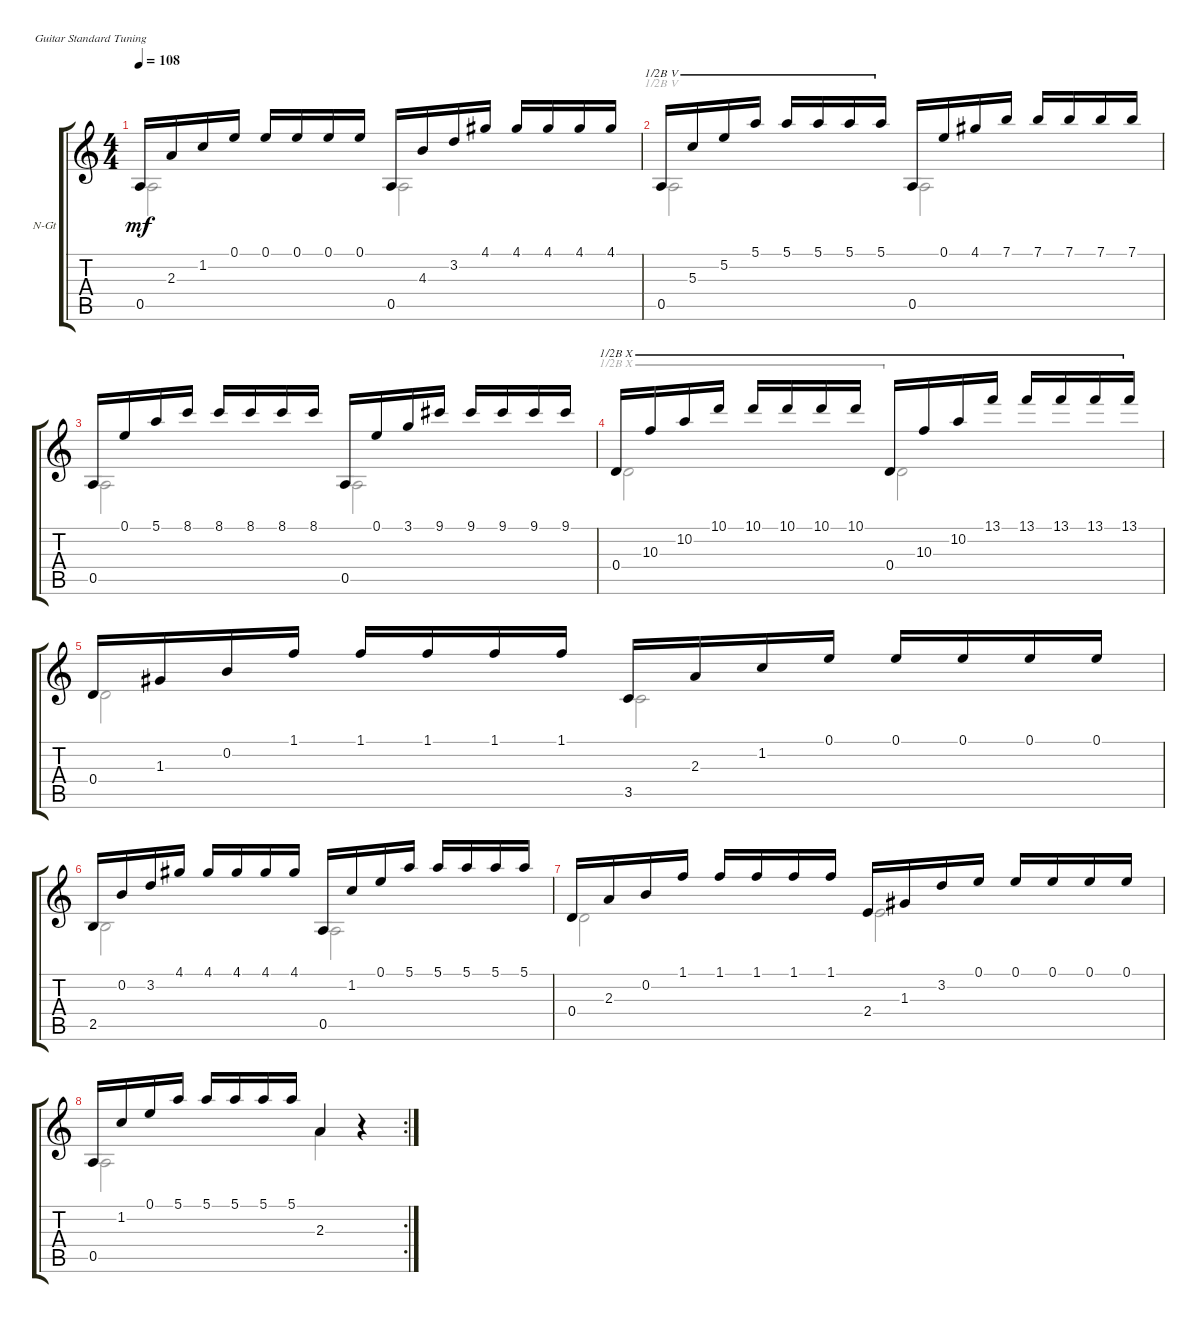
\defaultSystemsLayout 4
\bracketExtendMode groupsimilarinstruments
\firstSystemTrackNameOrientation horizontal
\otherSystemsTrackNameOrientation horizontal
\track ("Nylon Guitar" "N-Gt") {instrument acousticguitarnylon}
\staff {score tabs}
\tuning (E4 B3 G3 D3 A2 E2)
\voice
\ts (4 4)
\tempo 108
\clef g2
\ks c
0.5.16{dy mf} 2.3.16 1.2.16 0.1.16 0.1.16 0.1.16 0.1.16 0.1.16 0.5.16 4.3.16 3.2.16 4.1.16 4.1.16 4.1.16 4.1.16 4.1.16 |
0.5.16{barre (5 half)} 5.3.16{barre (5 half)} 5.2.16{barre (5 half)} 5.1.16{barre (5 half)} 5.1.16{barre (5 half)} 5.1.16{barre (5 half)} 5.1.16{barre (5 half)} 5.1.16{barre (5 half)} 0.5.16 0.1.16 4.1.16 7.1.16 7.1.16 7.1.16 7.1.16 7.1.16 |
\scale
0.360324 0.5.16 0.1.16 5.1.16 8.1.16 8.1.16 8.1.16 8.1.16 8.1.16 0.5.16 0.1.16 3.1.16 9.1.16 9.1.16 9.1.16 9.1.16 9.1.16 |
\scale
0.308779 0.4.16{barre (10 half)} 10.3.16{barre (10 half)} 10.2.16{barre (10 half)} 10.1.16{barre (10 half)} 10.1.16{barre (10 half)} 10.1.16{barre (10 half)} 10.1.16{barre (10 half)} 10.1.16{barre (10 half)} 0.4.16{barre (10 half)} 10.3.16{barre (10 half)} 10.2.16{barre (10 half)} 13.1.16{barre (10 half)} 13.1.16{barre (10 half)} 13.1.16{barre (10 half)} 13.1.16{barre (10 half)} 13.1.16{barre (10 half)} |
0.4.16 1.3.16 0.2.16 1.1.16 1.1.16 1.1.16 1.1.16 1.1.16 3.5.16 2.3.16 1.2.16 0.1.16 0.1.16 0.1.16 0.1.16 0.1.16 |
2.5.16 0.2.16 3.2.16 4.1.16 4.1.16 4.1.16 4.1.16 4.1.16 0.5.16 1.2.16 0.1.16 5.1.16 5.1.16 5.1.16 5.1.16 5.1.16 |
0.4.16 2.3.16 0.2.16 1.1.16 1.1.16 1.1.16 1.1.16 1.1.16 2.4.16 1.3.16 3.2.16 0.1.16 0.1.16 0.1.16 0.1.16 0.1.16 |
\rc 2
0.5.16 1.2.16 0.1.16 5.1.16 5.1.16 5.1.16 5.1.16 5.1.16 2.3.4 r.4
\voice
\clef g2
\ottava regular
\simile none
\ks c
0.5.2{dy mf} 0.5.2 |
0.5.2{barre (5 half)} 0.5.2 |
\scale
0.360324 0.5.2 0.5.2 |
\scale
0.308779 0.4.2{barre (10 half)} 0.4.2{barre (10 half)} |
0.4.2 3.5.2 |
2.5.2 0.5.2 |
0.4.2 2.4.2 |
0.5.2 2.3.4 r.4
